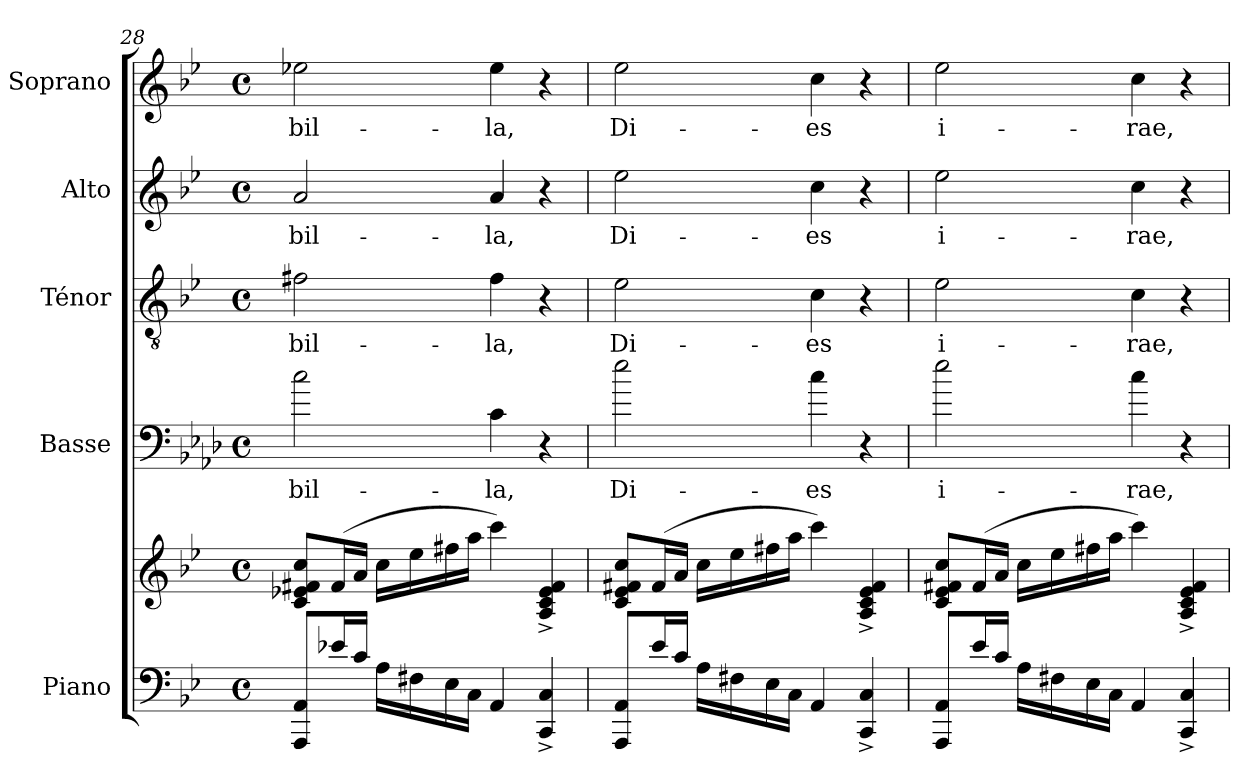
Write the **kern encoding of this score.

**kern	**kern	**kern	**text	**kern	**text	**kern	**text	**kern	**text
*part5	*part5	*part4	*part4	*part3	*part3	*part2	*part2	*part1	*part1
*staff6	*staff5	*staff4	*staff4	*staff3	*staff3	*staff2	*staff2	*staff1	*staff1
*I"Piano	*	*I"Basse	*	*I"Ténor	*	*I"Alto	*	*I"Soprano	*
*I'Pno.	*	*I'B.	*	*I'T.	*	*I'A.	*	*I'S.	*
*clefF4	*clefG2	*clefF4	*	*clefGv2	*	*clefG2	*	*clefG2	*
*	*	*ITrd8c14	*	*	*	*	*	*	*
*k[b-e-]	*k[b-e-]	*k[b-e-a-d-]	*	*k[b-e-]	*	*k[b-e-]	*	*k[b-e-]	*
*M4/4	*M4/4	*M4/4	*	*M4/4	*	*M4/4	*	*M4/4	*
*met(c)	*met(c)	*met(c)	*	*met(c)	*	*met(c)	*	*met(c)	*
=28	=28	=28	=28	=28	=28	=28	=28	=28	=28
8AAA/ 8AA/L	8c/ 8e-X/ 8f#X/ 8cc/L	2ci\	-bil-	2f#X\	-bil-	2a/	-bil-	2ee-X\	-bil-
16e-X/L	(16f#/L	.	.	.	.	.	.	.	.
16c/JJ	16a/JJ	.	.	.	.	.	.	.	.
16A\LL	16cc\LL	.	.	.	.	.	.	.	.
16F#X\	16ee-\	.	.	.	.	.	.	.	.
16E-\	16ff#X\	.	.	.	.	.	.	.	.
16C\JJ	16aa\JJ	.	.	.	.	.	.	.	.
4AA/	4ccc\)	4Ci\	-la,	4f#\	-la,	4a/	-la,	4ee-\	-la,
4CC/^ 4C/^	4A/^ 4c/^ 4e-/^ 4f#/^	4r	.	4r	.	4r	.	4r	.
=29	=29	=29	=29	=29	=29	=29	=29	=29	=29
8AAA/ 8AA/L	8c/ 8e-/ 8f#X/ 8cc/L	2e-i\	Di-	2e-\	Di-	2ee-\	Di-	2ee-\	Di-
16e-/L	(16f#/L	.	.	.	.	.	.	.	.
16c/JJ	16a/JJ	.	.	.	.	.	.	.	.
16A\LL	16cc\LL	.	.	.	.	.	.	.	.
16F#X\	16ee-\	.	.	.	.	.	.	.	.
16E-\	16ff#X\	.	.	.	.	.	.	.	.
16C\JJ	16aa\JJ	.	.	.	.	.	.	.	.
4AA/	4ccc\)	4ci\	-es	4c\	-es	4cc\	-es	4cc\	-es
4CC/^ 4C/^	4A/^ 4c/^ 4e-/^ 4f#/^	4r	.	4r	.	4r	.	4r	.
=30	=30	=30	=30	=30	=30	=30	=30	=30	=30
8AAA/ 8AA/L	8c/ 8e-/ 8f#X/ 8cc/L	2e-i\	i-	2e-\	i-	2ee-\	i-	2ee-\	i-
16e-/L	(16f#/L	.	.	.	.	.	.	.	.
16c/JJ	16a/JJ	.	.	.	.	.	.	.	.
16A\LL	16cc\LL	.	.	.	.	.	.	.	.
16F#X\	16ee-\	.	.	.	.	.	.	.	.
16E-\	16ff#X\	.	.	.	.	.	.	.	.
16C\JJ	16aa\JJ	.	.	.	.	.	.	.	.
4AA/	4ccc\)	4ci\	-rae,	4c\	-rae,	4cc\	-rae,	4cc\	-rae,
4CC/^ 4C/^	4A/^ 4c/^ 4e-/^ 4f#/^	4r	.	4r	.	4r	.	4r	.
=	=	=	=	=	=	=	=	=	=
*-	*-	*-	*-	*-	*-	*-	*-	*-	*-
